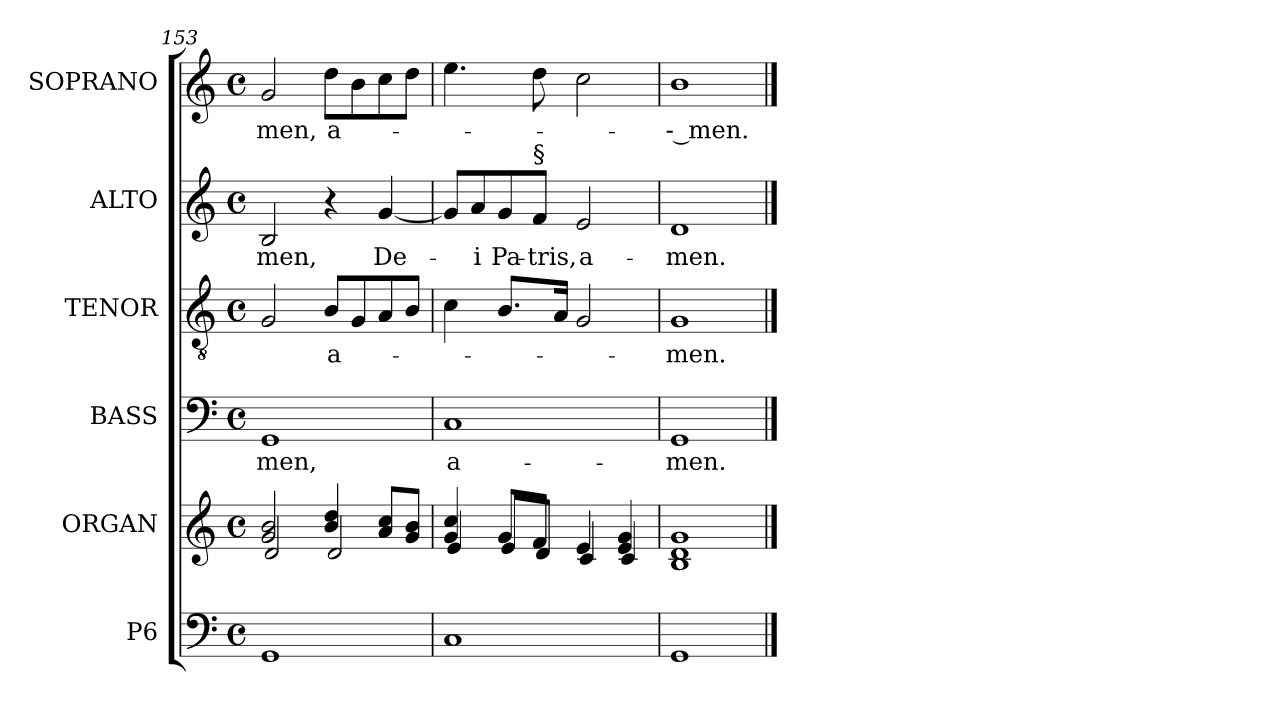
**kern	**kern	**kern	**text	**kern	**text	**kern	**text	**kern	**text
*part6	*part5	*part4	*part4	*part3	*part3	*part2	*part2	*part1	*part1
*staff6	*staff5	*staff4	*staff4	*staff3	*staff3	*staff2	*staff2	*staff1	*staff1
*I"P6	*I"ORGAN	*I"BASS	*	*I"TENOR	*	*I"ALTO	*	*I"SOPRANO	*
*	*	*I'B.	*	*I'T.	*	*I'A.	*	*I'S.	*
*clefF4	*clefG2	*clefF4	*	*clefGv2	*	*clefG2	*	*clefG2	*
*	*	*	*	*ITrd7c12	*	*	*	*	*
*k[]	*k[]	*k[]	*	*k[]	*	*k[]	*	*k[]	*
*C:	*C:	*C:	*	*C:	*	*C:	*	*C:	*
*M4/4	*M4/4	*M4/4	*	*M4/4	*	*M4/4	*	*M4/4	*
*met(c)	*met(c)	*met(c)	*	*met(c)	*	*met(c)	*	*met(c)	*
=153	=153	=153	=153	=153	=153	=153	=153	=153	=153
*	*^	*	*	*	*	*	*	*	*
!	!	!	!	!LO:LY:b:color=#000000	!	!	!	!	!	!
!	!	!	!	!	!	!	!	!LO:LY:b:color=#000000	!	!
!	!	!	!	!	!	!	!	!	!	!LO:LY:b:color=#000000
1GGi	2gi/ 2bi	2di/	1GGi	-men,	2GGi/	.	2Bi/	-men,	2gi/	-men,
!	!	!	!	!	!	!LO:LY:b:color=#000000	!	!	!	!
!	!	!	!	!	!	!	!	!	!	!LO:LY:b:color=#000000
.	4bi/ 4ddi	2di/	.	.	8BBi/L	a-	4r	.	8ddi\L	a-
.	.	.	.	.	8GGi/	.	.	.	8bi\	.
!	!	!	!	!	!	!	!	!LO:LY:b:color=#000000	!	!
.	8ai/ 8cciL	.	.	.	8AAi/	.	[4gi/	De-	8cci\	.
.	8gi/ 8biJ	.	.	.	8BBi/J	.	.	.	8ddi\J	.
=154	=154	=154	=154	=154	=154	=154	=154	=154	=154	=154
!	!	!	!	!LO:LY:b:color=#000000	!	!	!	!	!	!
1Ci	4gi/ 4cci	4ei/	1Ci	a-	4Ci\	.	8gi/L]	.	4.eei\	.
!	!	!	!	!	!	!	!	!LO:LY:b:color=#000000	!	!
.	.	.	.	.	.	.	8ai/	-i	.	.
!	!	!	!	!	!	!	!	!LO:LY:b:color=#000000	!	!
.	8gi/L	8ei/L	.	.	8.BBi/L	.	8gi/	Pa-	.	.
!	!	!	!	!	!	!	!LO:TX:a:t=§	!	!	!
!	!	!	!	!	!	!	!	!LO:LY:b:color=#000000	!	!
.	8fi/J	8di/J	.	.	.	.	8fi/J	-tris,	8ddi\	.
.	.	.	.	.	16AAi/Jk	.	.	.	.	.
!	!	!	!	!	!	!	!	!LO:LY:b:color=#000000	!	!
.	4ei/	4ci/	.	.	2GGi/	.	2ei/	a-	2cci\	.
.	4ei/ 4gi	4ci/	.	.	.	.	.	.	.	.
*	*v	*v	*	*	*	*	*	*	*	*
=155	=155	=155	=155	=155	=155	=155	=155	=155	=155
*	*^	*	*	*	*	*	*	*	*
!	!	!	!	!LO:LY:b:color=#000000	!	!	!	!	!	!
*	*v	*v	*	*	*	*	*	*	*	*
*	*^	*	*	*	*	*	*	*	*
!	!	!	!	!	!	!LO:LY:b:color=#000000	!	!	!	!
*	*v	*v	*	*	*	*	*	*	*	*
*	*^	*	*	*	*	*	*	*	*
!	!	!	!	!	!	!	!	!LO:LY:b:color=#000000	!	!
*	*v	*v	*	*	*	*	*	*	*	*
*	*^	*	*	*	*	*	*	*	*
!	!	!	!	!	!	!	!	!	!	!LO:LY:b:color=#000000
*	*v	*v	*	*	*	*	*	*	*	*
1GGi	1Bi 1di 1gi	1GGi	-men.	1GGi	-men.	1di	-men.	1bi	-- men.
==	==	==	==	==	==	==	==	==	==
*-	*-	*-	*-	*-	*-	*-	*-	*-	*-
